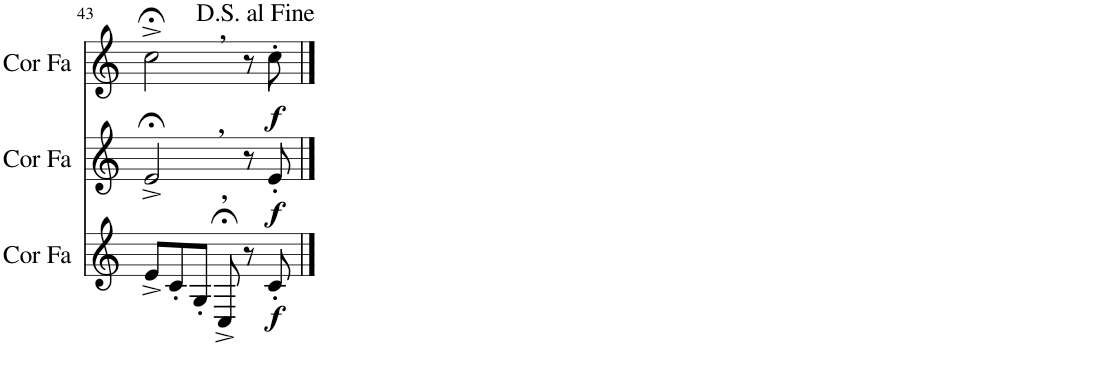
**kern	**dynam	**kern	**dynam	**kern	**dynam
*part3	*part3	*part2	*part2	*part1	*part1
*staff3	*staff3	*staff2	*staff2	*staff1	*staff1
*I"Cor en Fa	*	*I"Cor en Fa	*	*I"Cor en Fa	*
*I'Cor Fa	*	*I'Cor Fa	*	*I'Cor Fa	*
!!LO:PB:g=z
*clefG2	*	*clefG2	*	*clefG2	*
*Trd4c7	*	*Trd4c7	*	*Trd4c7	*
*k[]	*	*k[]	*	*k[]	*
*M6/8	*	*M6/8	*	*M6/8	*
=43	=43	=43	=43	=43	=43
8e^/L	.	2e;<^/	.	2cc;<^\	.
8c'/	.	.	.	.	.
8G'/J	.	.	.	.	.
8C;<^/	.	.	.	.	.
!	!	!	!	!LO:TX:a:B:t=,	!
!	!	!LO:TX:a:B:t=,	!	!	!
!LO:TX:a:B:t=,	!	!	!	!	!
8r	.	8r	.	8r	.
!	!LO:DY:b	!	!LO:DY:b	!	!LO:DY:b
8c'/	f	8e'/	f	8cc'\	f
==	==	==	==	==	==
*-	*-	*-	*-	*-	*-
